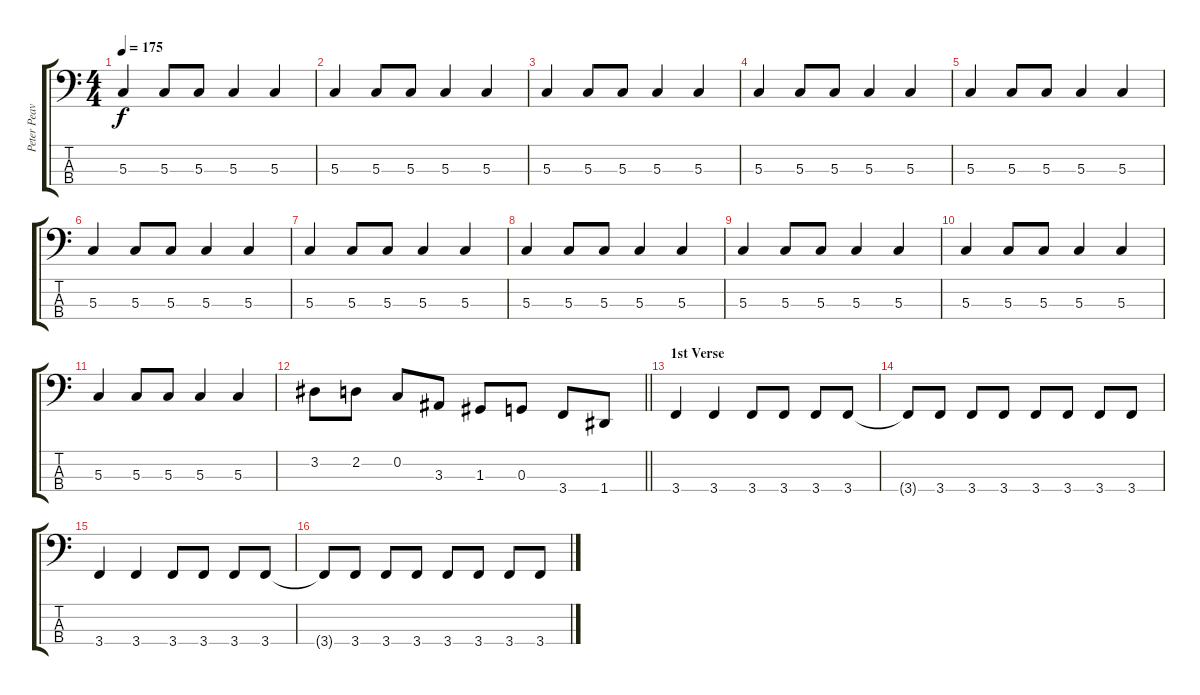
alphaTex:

\track ("Peter Peavy Wagner" "Peter Peav") {instrument electricbasspick}
\staff {score tabs}
\tuning (F2 C2 G1 D1) {hide}
\ts (4 4)
\tempo 175
\clef f4
\ks c
5.3.4{dy f} 5.3.8 5.3.8 5.3.4 5.3.4 |
5.3.4 5.3.8 5.3.8 5.3.4 5.3.4 |
5.3.4 5.3.8 5.3.8 5.3.4 5.3.4 |
5.3.4 5.3.8 5.3.8 5.3.4 5.3.4 |
5.3.4 5.3.8 5.3.8 5.3.4 5.3.4 |
5.3.4 5.3.8 5.3.8 5.3.4 5.3.4 |
5.3.4 5.3.8 5.3.8 5.3.4 5.3.4 |
5.3.4 5.3.8 5.3.8 5.3.4 5.3.4 |
5.3.4 5.3.8 5.3.8 5.3.4 5.3.4 |
5.3.4 5.3.8 5.3.8 5.3.4 5.3.4 |
5.3.4 5.3.8 5.3.8 5.3.4 5.3.4 |
\barLineRight lightlight
3.2.8 2.2.8 0.2.8 3.3.8 1.3.8 0.3.8 3.4.8 1.4.8 |
\section ("" "1st Verse")
3.4.4 3.4.4 3.4.8 3.4.8 3.4.8 3.4.8 |
3.4{t}.8 3.4.8 3.4.8 3.4.8 3.4.8 3.4.8 3.4.8 3.4.8 |
3.4.4 3.4.4 3.4.8 3.4.8 3.4.8 3.4.8 |
3.4{t}.8 3.4.8 3.4.8 3.4.8 3.4.8 3.4.8 3.4.8 3.4.8
